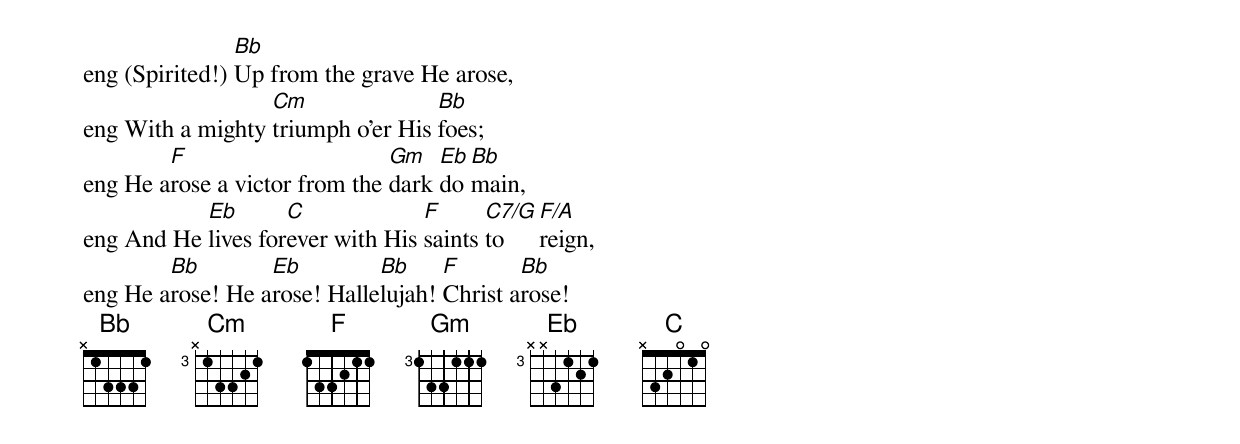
eng (Spirited!) [Bb]Up from the grave He arose,
eng With a mighty [Cm]triumph o'er His [Bb]foes;
eng He a[F]rose a victor from the [Gm]dark [Eb]do[Bb]main,
eng And He [Eb]lives for[C]ever with His [F]saints [C7/G]to [F/A]reign,
eng He a[Bb]rose! He a[Eb]rose! Halle[Bb]lujah! [F]Christ a[Bb]rose!
